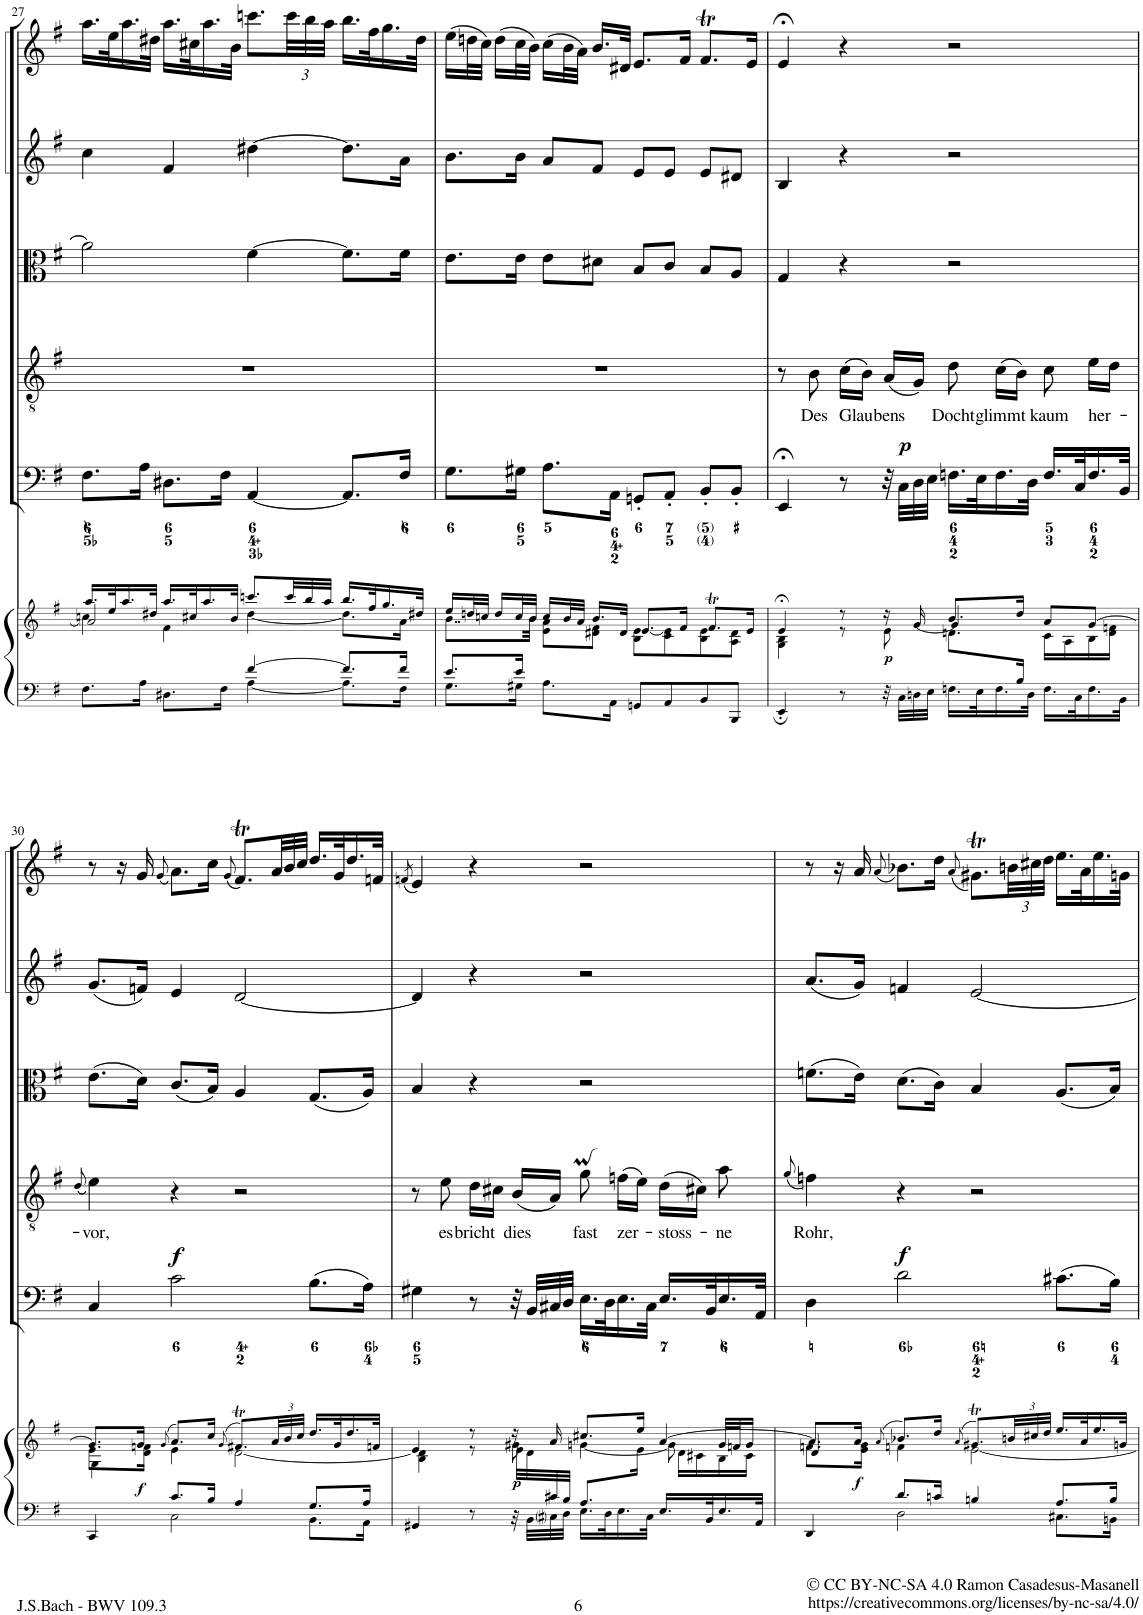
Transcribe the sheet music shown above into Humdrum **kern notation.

**kern	**kern	**dynam	**kern	**dynam	**kern	**text	**kern	**kern	**kern
*part6	*part6	*part6	*part5	*part5	*part4	*part4	*part3	*part2	*part1
*staff7	*staff6	*staff6/7	*staff5	*staff5	*staff4	*staff4	*staff3	*staff2	*staff1
*I"Piano reduction	*	*	*I"Continuo	*	*I"Tenore	*	*I"Viola	*I"Violino II	*I"Violino I
*I'Pno	*	*	*	*	*	*	*I'Vla	*I'Vln	*I'Vln
!!LO:PB:g=z
*clefF4	*clefG2	*	*clefF4	*	*clefGv2	*	*clefC3	*clefG2	*clefG2
*k[f#]	*k[f#]	*	*k[f#]	*	*k[f#]	*	*k[f#]	*k[f#]	*k[f#]
*M4/4	*M4/4	*	*M4/4	*	*M4/4	*	*M4/4	*M4/4	*M4/4
*met(c)	*met(c)	*	*met(c)	*	*met(c)	*	*met(c)	*met(c)	*met(c)
=27	=27	=27	=27	=27	=27	=27	=27	=27	=27
*^	*^	*	*	*	*	*	*	*	*
*	*	*	*^	*	*	*	*	*	*	*	*
2ryy	8.F#\L	16.aa/LL	4ccn\	2a/]	.	8.F#\L	.	1r	.	2a\]	4cc\	16.aa\LL
.	.	32ee/K	.	.	.	.	.	.	.	.	.	32ee\K
.	.	16.aa/	.	.	.	.	.	.	.	.	.	16.aa\
.	16A\Jk	.	.	.	.	16A\Jk	.	.	.	.	.	.
.	.	32dd#X/JJk	.	.	.	.	.	.	.	.	.	32dd#X\JJk
.	8.D#X\L	16.aa/LL	4f#\	.	.	8.D#X\L	.	.	.	.	4f#/	16.aa\LL
.	.	32cc#X/K	.	.	.	.	.	.	.	.	.	32cc#X\K
.	.	16.aa/	.	.	.	.	.	.	.	.	.	16.aa\
.	16F#\Jk	.	.	.	.	16F#\Jk	.	.	.	.	.	.
.	.	32b/JJk	.	.	.	.	.	.	.	.	.	32b\JJk
[4f#/	[4A\	8.cccn/L	[4dd#\	2ryy	.	[4AA/	.	.	.	[4f#\	[4dd#X\	8.cccn\L
*	*	*Xbrackettup	*	*	*	*	*	*	*	*	*	*Xbrackettup
.	.	48ccc/LL	.	.	.	.	.	.	.	.	.	48ccc\LL
.	.	48bb/	.	.	.	.	.	.	.	.	.	48bb\
.	.	48aa/JJJ	.	.	.	.	.	.	.	.	.	48aa\JJJ
8.f#/L]	8.A\L]	16.bb/LL	8.dd#\L]	.	.	8.AA/L]	.	.	.	8.f#\L]	8.dd#\L]	16.bb\LL
.	.	32ff#/K	.	.	.	.	.	.	.	.	.	32ff#\K
.	.	16.gg/	.	.	.	.	.	.	.	.	.	16.gg\
16f#/Jk	16F#\Jk	.	16a\Jk	.	.	16F#/Jk	.	.	.	16f#\Jk	16a\Jk	.
.	.	32dd#X/JJk	.	.	.	.	.	.	.	.	.	32dd#\JJk
*	*	*	*v	*v	*	*	*	*	*	*	*	*
=28	=28	=28	=28	=28	=28	=28	=28	=28	=28	=28	=28
8.e/L	8.G\L	16ee/LL	8..b\L	.	8.G\L	.	1r	.	8.e\L	8.b\L	(16ee\LL
.	.	32ddn/L	.	.	.	.	.	.	.	.	32ddn\L
.	.	32ccn/JJJ	.	.	.	.	.	.	.	.	32cc\JJJ)
.	.	16dd/LL	.	.	.	.	.	.	.	.	(16dd\LL
16e/Jk	16G#X\Jk	32cc/L	.	.	16G#X\Jk	.	.	.	16e\Jk	16b\Jk	32cc\L
.	.	32b/JJJ	32b\Jkk	.	.	.	.	.	.	.	32b\JJJ)
4ryy	8.A\L	16cc/LL	8e\ 8a\L	.	8.A\L	.	.	.	8e\L	8a/L	(16cc\LL
.	.	32b/L	.	.	.	.	.	.	.	.	32b\L
.	.	32a/JJJ	.	.	.	.	.	.	.	.	32a\JJJ)
.	.	16.b/LL	8d#X\ 8f#\J	.	.	.	.	.	8d#X\J	8f#/J	16.b/LL
.	16AA\Jk	.	.	.	16AA\Jk	.	.	.	.	.	.
.	.	32d#/JJk	.	.	.	.	.	.	.	.	32d#X/JJk
8GGn/L	2ryy	8.e/L	8B\ [8e\L	.	8GGn'/L	.	.	.	8B/L	8e/L	8.e/L
8AA/	.	.	8c\ 8e\]	.	8AA'/J	.	.	.	8c/J	8e/J	.
.	.	16f#/Jk	.	.	.	.	.	.	.	.	16f#/Jk
8BB/	.	8.f#t/L	8B\ 8e\	.	8BB'/L	.	.	.	8B/L	8e/L	8.f#t/L
8BBB/J	.	.	8A\ 8d#\J	.	8BB'/J	.	.	.	8A/J	8d#X/J	.
.	.	16e/Jk	.	.	.	.	.	.	.	.	16e/Jk
=29	=29	=29	=29	=29	=29	=29	=29	=29	=29	=29	=29
*	*	*	*^	*	*	*	*	*	*	*	*
4EE/	4r;yy	4e;</	4G\ 4B\	2ryy	.	4EE;</	.	8r	.	4G/	4B/	4e;</
!	!	!	!	!	!	!	!	!	!LO:LY:b	!	!	!
.	.	.	.	.	.	.	.	8B\	Des	.	.	.
!	!	!	!	!	!	!	!	!	!LO:LY:b	!	!	!
8r	8ryy	8r	8r	.	.	8r	.	(16c\LL	Glau-	4r	4r	4r
.	.	.	.	.	.	.	.	16B\JJ)	.	.	.	.
!	!	!	!	!	!LO:DY:b	!	!	!	!LO:LY:b	!	!	!
32r	32ryy	16r	8e\	.	p	32r	.	(16A/LL	-bens	.	.	.
!	!	!	!	!	!	!	!LO:DY:a	!	!	!	!	!
32ryy	32C\LLL	.	.	.	.	32C\LLL	p	.	.	.	.	.
16ryy	32Dn\	[<16g/	.	.	.	32D\	.	16G/JJ)	.	.	.	.
.	32E\JJJ	.	.	.	.	32E\JJJ	.	.	.	.	.	.
!	!	!	!	!	!	!	!	!	!LO:LY:b	!	!	!
8.ryy	16.Fn\LL	8.b/L	4g/]	8.dn\L	.	16.Fn\LL	.	8d\	Docht	2r	2r	2r
.	32E\K	.	.	.	.	32E\K	.	.	.	.	.	.
!	!	!	!	!	!	!	!	!	!LO:LY:b	!	!	!
.	16.F\	.	.	.	.	16.F\	.	(16c\LL	glimmt	.	.	.
16B/Jk	.	16dd/Jk	.	4ryy	.	.	.	16B\JJ)	.	.	.	.
.	32D\JJk	.	.	.	.	32D\JJk	.	.	.	.	.	.
!	!	!	!	!	!	!	!	!	!LO:LY:b	!	!	!
4ryy	16.F\LL	8a/L	16c\LL	.	.	16.F/LL	.	8c\	kaum	.	.	.
.	.	.	16A\	.	.	.	.	.	.	.	.	.
.	32C\K	.	.	.	.	32C/K	.	.	.	.	.	.
!	!	!	!	!	!	!	!	!	!LO:LY:b	!	!	!
.	16.F\	[8g/J	16B\	.	.	16.F/	.	16e\LL	her-	.	.	.
.	.	.	16d\ 16fn\JJ	16ryy	.	.	.	16d\JJ	.	.	.	.
.	32BB\JJk	.	.	.	.	32BB/JJk	.	.	.	.	.	.
!!LO:LB:g=z
=30	=30	=30	=30	=30	=30	=30	=30	=30	=30	=30	=30	=30
.	.	.	.	.	.	.	.	(8qd/	.	.	.	.
!	!	!	!	!	!	!	!	!	!LO:LY:b	!	!	!
4CC/	4ryy	8.g/L]	8.e\L	4G\	.	4C/	.	4e\)	-vor,	(8.e\L	(8.g/L	8r
.	.	.	.	.	.	.	.	.	.	.	.	16r
!	!	!	!	!	!LO:DY:b	!	!	!	!	!	!	!
.	.	16g/Jk	16d\ 16fn\Jk	.	f	.	.	.	.	16d\Jk)	16fn/Jk)	16g/
.	.	(8qg/	.	.	.	.	.	.	.	.	.	(8qg/
!	!	!	!	!	!	!	!LO:DY:a	!	!	!	!	!
8.c/L	2C\	8.a/L)	4e\	2.ryy	.	2c\	f	4r	.	(8.c/L	4e/	8.a\L)
16B/Jk	.	16cc/Jk	.	.	.	.	.	.	.	16B/Jk)	.	16cc\Jk
.	.	(>8qg/	.	.	.	.	.	.	.	.	.	(8qg/
4A/	.	8.f#Xt/L)	[2d\	.	.	.	.	2r	.	4A/	[2d/	8.f#t/L)
.	.	48a/LL	.	.	.	.	.	.	.	.	.	48a/LL
.	.	48b/	.	.	.	.	.	.	.	.	.	48b/
.	.	48cc/JJJ	.	.	.	.	.	.	.	.	.	48cc/JJJ
8.G/L	8.BB\L	16.dd/LL	.	.	.	(8.B\L	.	.	.	(8.G/L	.	16.dd/LL
.	.	32g/K	.	.	.	.	.	.	.	.	.	32g/K
.	.	16.dd/	.	.	.	.	.	.	.	.	.	16.dd/
16A/Jk	16AA\Jk	.	.	.	.	16A\Jk)	.	.	.	16A/Jk)	.	.
.	.	32fn/JJk	.	.	.	.	.	.	.	.	.	32fn/JJk
=31	=31	=31	=31	=31	=31	=31	=31	=31	=31	=31	=31	=31
.	.	.	.	.	.	.	.	.	.	.	.	(8qfn/
4GG#X/	4ryy	4e/	4B\ 4d\]	4.ryy	.	4G#X\	.	8r	.	4B/	4d/]	4e/)
!	!	!	!	!	!	!	!	!	!LO:LY:b	!	!	!
.	.	.	.	.	.	.	.	8e\	es	.	.	.
!	!	!	!	!	!	!	!	!	!LO:LY:b	!	!	!
8r	8ryy	8r	8r	.	.	8r	.	16d\LL	bricht	4r	4r	4r
.	.	.	.	.	.	.	.	16c#X\JJ	.	.	.	.
!	!	!	!	!	!LO:DY:b	!	!	!	!LO:LY:b	!	!	!
16ryy	32r	16r	8g#X\	32e\LLL	p	32r	.	(16B/LL	dies	.	.	.
.	32BB\LLL	.	.	32d\	.	32BB/LLL	.	.	.	.	.	.
32c#X/	32C#i\	16a/	.	4ryy	.	32C#X/	.	16A/JJ)	.	.	.	.
32B/JJJ	32D\JJJ	.	.	.	.	32D/JJJ	.	.	.	.	.	.
!	!	!	!	!	!	!	!	!	!LO:LY:b	!	!	!
8.A/L	16.E\LL	8.cc#X/L	[4gn\	.	.	16.E\LL	.	8g\	fast	2r	2r	2r
.	32D\K	.	.	.	.	32D\K	.	.	.	.	.	.
!	!	!	!	!	!	!	!	!	!LO:LY:b	!	!	!
.	16.E\	.	.	.	.	16.E\	.	(16fn\LL	zer-	.	.	.
4ryy	.	16ee/Jk	.	16e\Jk	.	.	.	16e\JJ)	.	.	.	.
.	32C#\JJk	.	.	.	.	32C#\JJk	.	.	.	.	.	.
!	!	!	!	!	!	!	!	!	!LO:LY:b	!	!	!
.	16.E/LL	[4a/	8g\]	16d\LL	.	16.E/LL	.	(16d\LL	-stoss-	.	.	.
.	.	.	.	16c#X\	.	.	.	16c#X\JJ)	.	.	.	.
.	32BB/K	.	.	.	.	32BB/K	.	.	.	.	.	.
!	!	!	!	!	!	!	!	!	!LO:LY:b	!	!	!
.	16.E/	.	32g/LLL	16B\	.	16.E/	.	8a\	-ne	.	.	.
.	.	.	32fn/J	.	.	.	.	.	.	.	.	.
16ryy	.	.	16g/JJ	16c#\JJ	.	.	.	.	.	.	.	.
.	32AA/JJk	.	.	.	.	32AA/JJk	.	.	.	.	.	.
=32	=32	=32	=32	=32	=32	=32	=32	=32	=32	=32	=32	=32
.	.	.	.	.	.	.	.	(8qg/	.	.	.	.
!	!	!	!	!	!	!	!	!	!LO:LY:b	!	!	!
4ryy	4DD/	8.a/L]	8.fn\L	4d/	.	4D\	.	4fn\)	Rohr,	(8.fn\L	(8.a/L	8r
.	.	.	.	.	.	.	.	.	.	.	.	16r
!	!	!	!	!	!LO:DY:b	!	!	!	!	!	!	!
.	.	16a/Jk	16e\ 16g\Jk	.	f	.	.	.	.	16e\Jk)	16g/Jk)	16a/
.	.	(>8qa/	.	.	.	.	.	.	.	.	.	(8qa/
!	!	!	!	!	!	!	!LO:DY:a	!	!	!	!	!
8.d/L	2D\	8.b-X/L)	4fn\	2.ryy	.	2d\	f	4r	.	(8.d\L	4fn/	8.b-X\L)
16cn/Jk	.	16dd/Jk	.	.	.	.	.	.	.	16c\Jk)	.	16dd\Jk
.	.	(>8qa/	.	.	.	.	.	.	.	.	.	(8qa/
4Bn/	.	8.g#Xt/L)	[2e\	.	.	.	.	2r	.	4B/	[2e/	8.g#Xt\L)
.	.	48bn/LL	.	.	.	.	.	.	.	.	.	48bn\LL
.	.	48cc#X/	.	.	.	.	.	.	.	.	.	48cc#X\
.	.	48dd/JJJ	.	.	.	.	.	.	.	.	.	48dd\JJJ
8.A/L	8.C#X\L	16.ee/LL	.	.	.	(8.c#X\L	.	.	.	(8.A/L	.	16.ee\LL
.	.	32a/K	.	.	.	.	.	.	.	.	.	32a\K
.	.	16.ee/	.	.	.	.	.	.	.	.	.	16.ee\
16B/Jk	16BBn\Jk	.	.	.	.	16B\Jk)	.	.	.	16B/Jk)	.	.
.	.	32gn/JJk	.	.	.	.	.	.	.	.	.	32gn\JJk
*v	*v	*	*	*	*	*	*	*	*	*	*	*
*	*v	*v	*v	*	*	*	*	*	*	*	*
=	=	=	=	=	=	=	=	=	=
*-	*-	*-	*-	*-	*-	*-	*-	*-	*-
